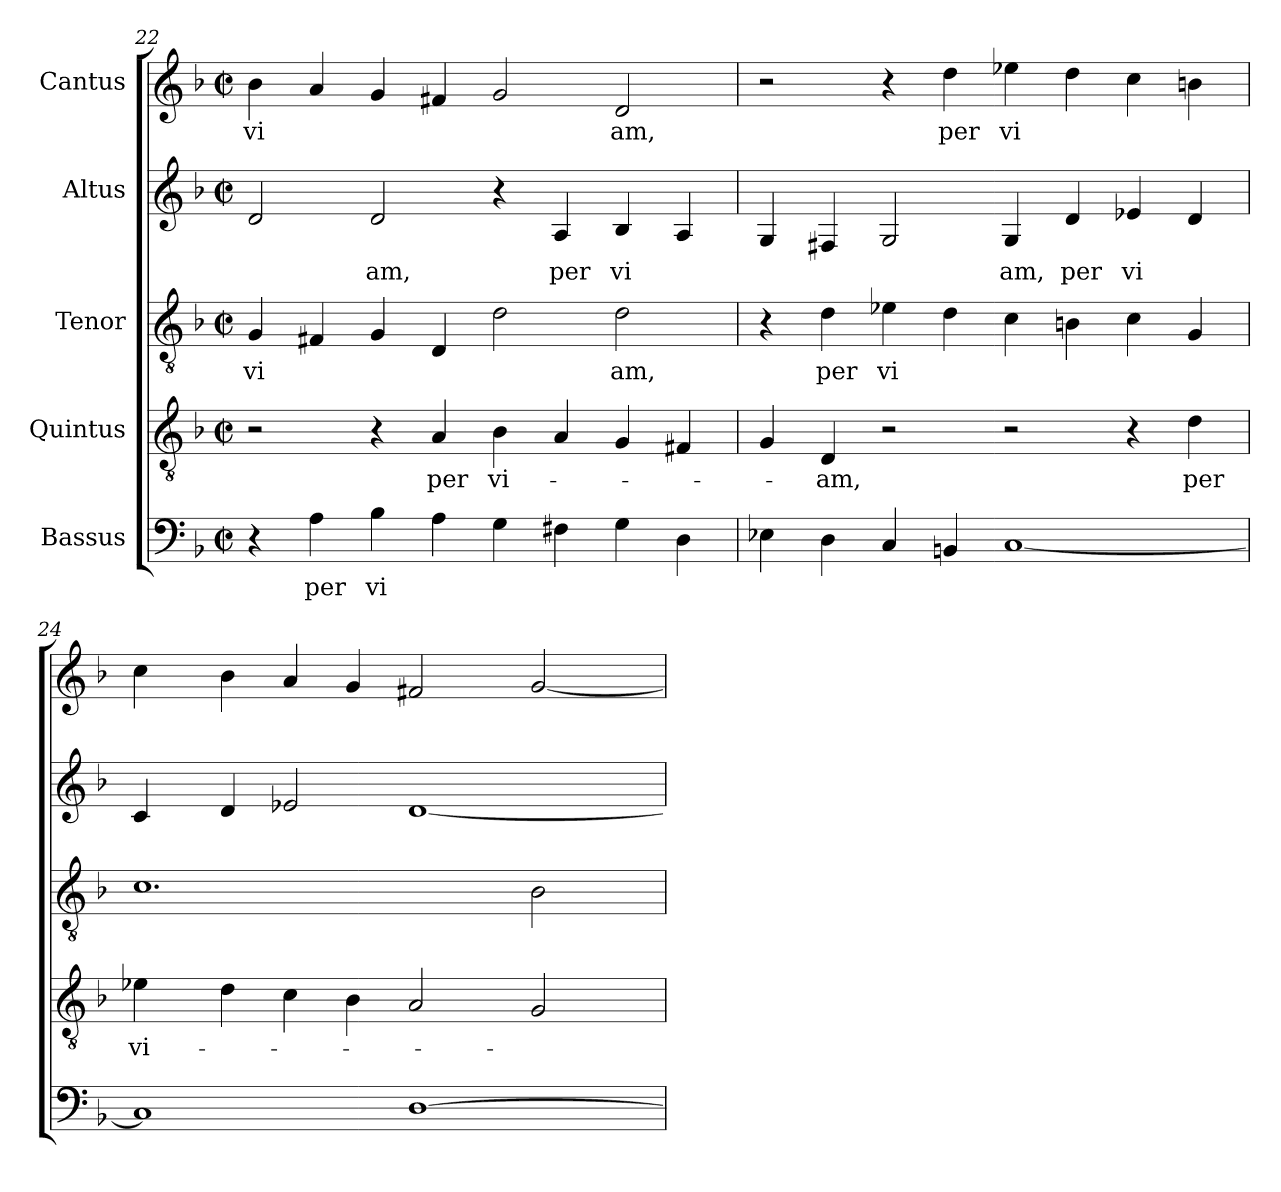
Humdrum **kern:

**kern	**text	**kern	**text	**kern	**text	**kern	**text	**kern	**text
*part5	*part5	*part4	*part4	*part3	*part3	*part2	*part2	*part1	*part1
*staff5	*staff5	*staff4	*staff4	*staff3	*staff3	*staff2	*staff2	*staff1	*staff1
*I"Bassus	*	*I"Quintus	*	*I"Tenor	*	*I"Altus	*	*I"Cantus	*
*clefF4	*	*clefGv2	*	*clefGv2	*	*clefG2	*	*clefG2	*
*k[b-]	*	*k[b-]	*	*k[b-]	*	*k[b-]	*	*k[b-]	*
*F:	*	*F:	*	*F:	*	*F:	*	*F:	*
*M2/2	*	*M2/2	*	*M2/2	*	*M2/2	*	*M2/2	*
*met(c|)	*	*met(c|)	*	*met(c|)	*	*met(c|)	*	*met(c|)	*
=22	=22	=22	=22	=22	=22	=22	=22	=22	=22
!	!	!	!	!	!LO:LY:b:cj	!	!	!	!LO:LY:b:cj
4r	.	2r	.	4G/	vi	2d/	.	4b-\	vi
!	!LO:LY:b:cj	!	!	!	!	!	!	!	!
4A\	per	.	.	4F#X/	.	.	.	4a/	.
!	!LO:LY:b:cj	!	!	!	!	!	!LO:LY:b:cj	!	!
4B-\	vi	4r	.	4G/	.	2d/	am,	4g/	.
!	!	!	!LO:LY:b:cj	!	!	!	!	!	!
4A\	.	4A/	per	4D/	.	.	.	4f#X/	.
!	!	!	!LO:LY:b:cj	!	!	!	!	!	!
4G\	.	4B-\	vi-	2d\	.	4r	.	2g/	.
!	!	!	!	!	!	!	!LO:LY:b:cj	!	!
4F#X\	.	4A/	.	.	.	4A/	per	.	.
!	!	!	!	!	!LO:LY:b:cj	!	!LO:LY:b:cj	!	!LO:LY:b:cj
4G\	.	4G/	.	2d\	am,	4B-/	vi	2d/	am,
4D\	.	4F#X/	.	.	.	4A/	.	.	.
=23	=23	=23	=23	=23	=23	=23	=23	=23	=23
4E-X\	.	4G/	.	4r	.	4G/	.	2r	.
!	!	!	!LO:LY:b:cj	!	!LO:LY:b:cj	!	!	!	!
4D\	.	4D/	-am,	4d\	per	4F#X/	.	.	.
!	!	!	!	!	!LO:LY:b:cj	!	!	!	!
4C/	.	2r	.	4e-X\	vi	2G/	.	4r	.
!	!	!	!	!	!	!	!	!	!LO:LY:b:cj
4BBn/	.	.	.	4d\	.	.	.	4dd\	per
!	!	!	!	!	!	!	!LO:LY:b:cj	!	!LO:LY:b:cj
[>1C	.	2r	.	4c\	.	4G/	am,	4ee-X\	vi
!	!	!	!	!	!	!	!LO:LY:b:cj	!	!
.	.	.	.	4Bn\	.	4d/	per	4dd\	.
!	!	!	!	!	!	!	!LO:LY:b:cj	!	!
.	.	4r	.	4c\	.	4e-X/	vi	4cc\	.
!	!	!	!LO:LY:b:cj	!	!	!	!	!	!
.	.	4d\	per	4G/	.	4d/	.	4bn\	.
!!LO:LB:g=z
=24	=24	=24	=24	=24	=24	=24	=24	=24	=24
!	!	!	!LO:LY:b:cj	!	!	!	!	!	!
*^	*	*	*	*^	*	*	*	*^	*
*	*	*	*	*	*	*^	*	*	*	*	*	*
1C]	16ryy	.	4e-X\	vi-	1.c	64ryy	16ryy	.	4c/	.	4cc\	64ryy	.
.	.	.	.	.	.	1ryy	.	.	.	.	.	1ryy	.
.	1ryy	.	.	.	.	.	1ryy	.	.	.	.	.	.
.	.	.	4d\	.	.	.	.	.	4d/	.	4b-\	.	.
.	.	.	4c\	.	.	.	.	.	2e-X/	.	4a/	.	.
.	.	.	4B-\	.	.	.	.	.	.	.	4g/	.	.
[>1D	.	.	2A/	.	.	.	.	.	[<1d	.	2f#X/	.	.
.	.	.	.	.	.	2ryy	.	.	.	.	.	2ryy	.
.	2...ryy	.	.	.	.	.	2...ryy	.	.	.	.	.	.
.	.	.	2G/	.	2B-\	.	.	.	.	.	[<2g/	.	.
.	.	.	.	.	.	4ryy	.	.	.	.	.	4ryy	.
.	.	.	.	.	.	8...ryy	.	.	.	.	.	8...ryy	.
*v	*v	*	*	*	*v	*v	*v	*	*	*	*v	*v	*
=	=	=	=	=	=	=	=	=	=
*-	*-	*-	*-	*-	*-	*-	*-	*-	*-
